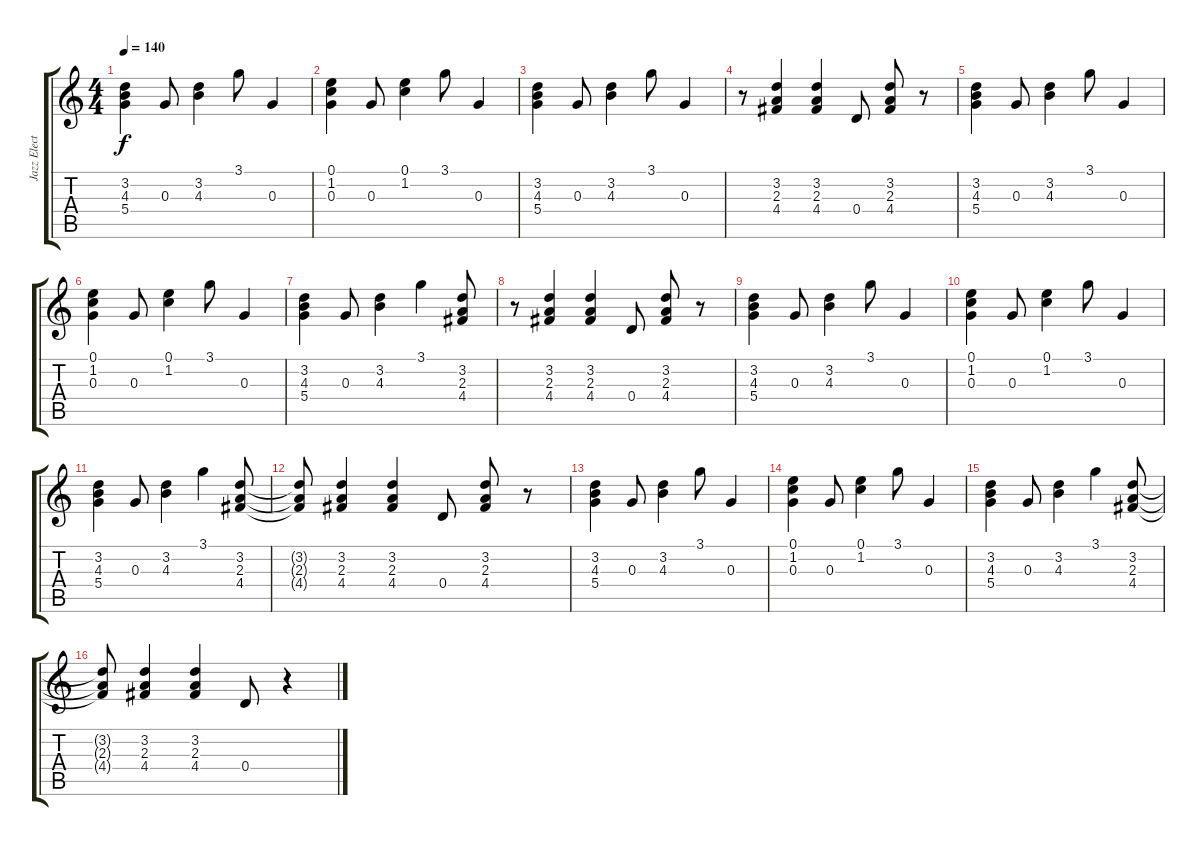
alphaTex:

\track ("Jazz Electric" "Jazz Elect") {instrument electricguitarjazz}
\staff {score tabs}
\tuning (E4 B3 G3 D3 A2 E2) {hide}
\ts (4 4)
\tempo 140
\clef g2
\ks c
(3.2 4.3 5.4).4{dy f} 0.3.8 (3.2 4.3).4 3.1.8 0.3.4 |
(0.1 1.2 0.3).4 0.3.8 (0.1 1.2).4 3.1.8 0.3.4 |
(3.2 4.3 5.4).4 0.3.8 (3.2 4.3).4 3.1.8 0.3.4 |
r.8 (3.2 2.3 4.4).4 (3.2 2.3 4.4).4 0.4.8 (3.2 2.3 4.4).8 r.8 |
(3.2 4.3 5.4).4 0.3.8 (3.2 4.3).4 3.1.8 0.3.4 |
(0.1 1.2 0.3).4 0.3.8 (0.1 1.2).4 3.1.8 0.3.4 |
(3.2 4.3 5.4).4 0.3.8 (3.2 4.3).4 3.1.4 (3.2 2.3 4.4).8 |
r.8 (3.2 2.3 4.4).4 (3.2 2.3 4.4).4 0.4.8 (3.2 2.3 4.4).8 r.8 |
(3.2 4.3 5.4).4 0.3.8 (3.2 4.3).4 3.1.8 0.3.4 |
(0.1 1.2 0.3).4 0.3.8 (0.1 1.2).4 3.1.8 0.3.4 |
(3.2 4.3 5.4).4 0.3.8 (3.2 4.3).4 3.1.4 (3.2 2.3 4.4).8 |
(3.2{t} 2.3{t} 4.4{t}).8 (3.2 2.3 4.4).4 (3.2 2.3 4.4).4 0.4.8 (3.2 2.3 4.4).8 r.8 |
(3.2 4.3 5.4).4 0.3.8 (3.2 4.3).4 3.1.8 0.3.4 |
(0.1 1.2 0.3).4 0.3.8 (0.1 1.2).4 3.1.8 0.3.4 |
(3.2 4.3 5.4).4 0.3.8 (3.2 4.3).4 3.1.4 (3.2 2.3 4.4).8 |
(3.2{t} 2.3{t} 4.4{t}).8 (3.2 2.3 4.4).4 (3.2 2.3 4.4).4 0.4.8 r.4
